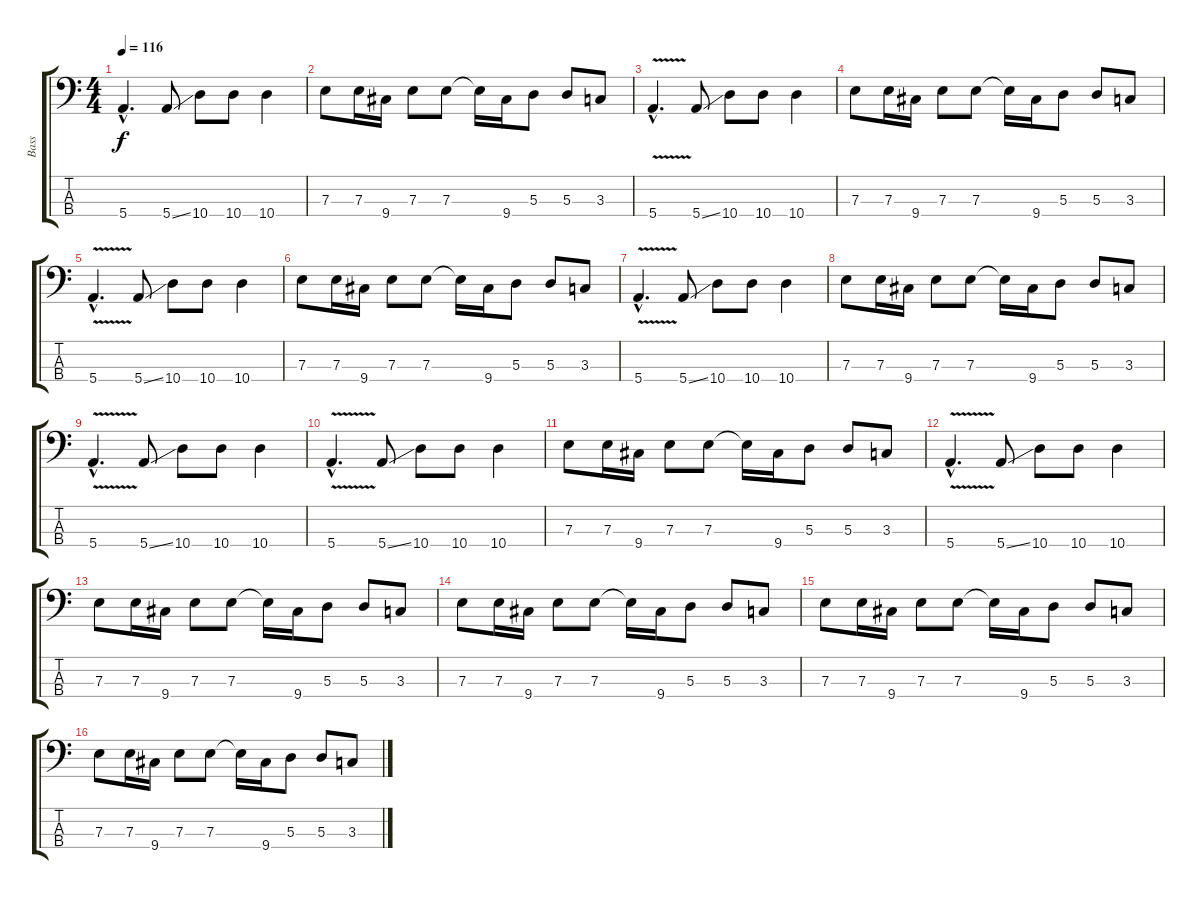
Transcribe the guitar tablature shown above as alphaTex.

\track ("Bass" "Bass") {instrument electricbassfinger}
\staff {score tabs}
\tuning (G2 D2 A1 E1) {hide}
\ts (4 4)
\tempo 116
\clef f4
\ks c
5.4{hac}.4{d dy f} 5.4{ss}.8 10.4.8 10.4.8 10.4.4 |
7.3.8 7.3.16 9.4.16 7.3.8 7.3.8 7.3{t}.16 9.4.16 5.3.8 5.3.8 3.3.8 |
5.4{v hac}.4{d} 5.4{ss}.8 10.4.8 10.4.8 10.4.4 |
7.3.8 7.3.16 9.4.16 7.3.8 7.3.8 7.3{t}.16 9.4.16 5.3.8 5.3.8 3.3.8 |
5.4{v hac}.4{d} 5.4{ss}.8 10.4.8 10.4.8 10.4.4 |
7.3.8 7.3.16 9.4.16 7.3.8 7.3.8 7.3{t}.16 9.4.16 5.3.8 5.3.8 3.3.8 |
5.4{v hac}.4{d} 5.4{ss}.8 10.4.8 10.4.8 10.4.4 |
7.3.8 7.3.16 9.4.16 7.3.8 7.3.8 7.3{t}.16 9.4.16 5.3.8 5.3.8 3.3.8 |
5.4{v hac}.4{d} 5.4{ss}.8 10.4.8 10.4.8 10.4.4 |
5.4{v hac}.4{d} 5.4{ss}.8 10.4.8 10.4.8 10.4.4 |
7.3.8{volume 10} 7.3.16 9.4.16 7.3.8 7.3.8 7.3{t}.16 9.4.16 5.3.8 5.3.8 3.3.8 |
5.4{v hac}.4{d} 5.4{ss}.8 10.4.8 10.4.8 10.4.4 |
7.3.8{volume 8} 7.3.16 9.4.16 7.3.8 7.3.8 7.3{t}.16 9.4.16 5.3.8 5.3.8 3.3.8 |
7.3.8 7.3.16 9.4.16 7.3.8 7.3.8 7.3{t}.16 9.4.16 5.3.8 5.3.8 3.3.8 |
7.3.8 7.3.16 9.4.16 7.3.8 7.3.8 7.3{t}.16 9.4.16 5.3.8 5.3.8 3.3.8 |
7.3.8 7.3.16 9.4.16 7.3.8 7.3.8 7.3{t}.16 9.4.16 5.3.8 5.3.8 3.3.8
